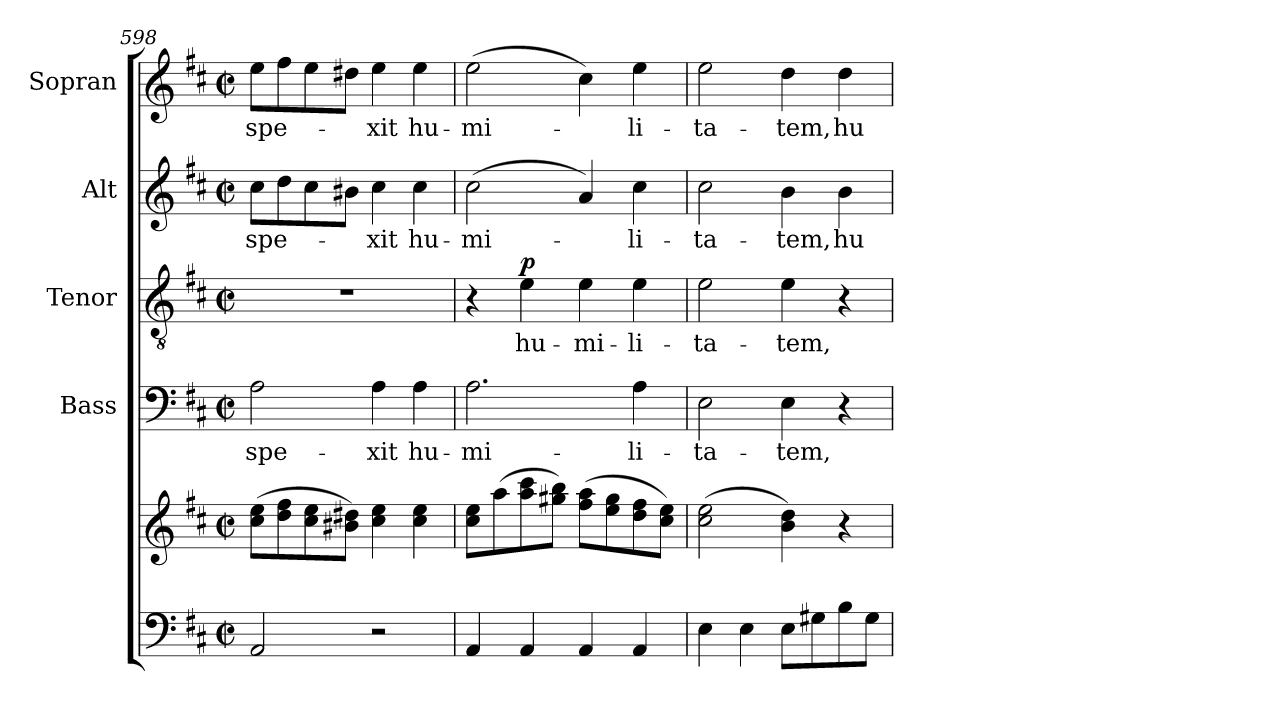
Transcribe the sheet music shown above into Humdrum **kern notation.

**kern	**kern	**kern	**text	**kern	**text	**dynam	**kern	**text	**kern	**text
*part5	*part5	*part4	*part4	*part3	*part3	*part3	*part2	*part2	*part1	*part1
*staff6	*staff5	*staff4	*staff4	*staff3	*staff3	*staff3	*staff2	*staff2	*staff1	*staff1
*	*	*I"Bass	*	*I"Tenor	*	*	*I"Alt	*	*I"Sopran	*
*	*	*I'B.	*	*I'T.	*	*	*I'A.	*	*I'S.	*
*clefF4	*clefG2	*clefF4	*	*clefGv2	*	*	*clefG2	*	*clefG2	*
*k[f#c#]	*k[f#c#]	*k[f#c#]	*	*k[f#c#]	*	*	*k[f#c#]	*	*k[f#c#]	*
*D:	*D:	*D:	*	*D:	*	*	*D:	*	*D:	*
*M2/2	*M2/2	*M2/2	*	*M2/2	*	*	*M2/2	*	*M2/2	*
*met(c|)	*met(c|)	*met(c|)	*	*met(c|)	*	*	*met(c|)	*	*met(c|)	*
=598	=598	=598	=598	=598	=598	=598	=598	=598	=598	=598
!	!	!	!LO:LY:b	!	!	!	!	!LO:LY:b	!	!LO:LY:b
2AA/	(>8cc#\ 8ee\L	2A\	-spe-	1r	.	.	8cc#\L	-spe-	8ee\L	-spe-
.	8dd\ 8ff#\	.	.	.	.	.	8dd\	.	8ff#\	.
.	8cc#\ 8ee\	.	.	.	.	.	8cc#\	.	8ee\	.
.	8b#X\ 8dd#X\J)	.	.	.	.	.	8b#X\J	.	8dd#X\J	.
!	!	!	!LO:LY:b	!	!	!	!	!LO:LY:b	!	!LO:LY:b
2r	4cc#\ 4ee\	4A\	-xit	.	.	.	4cc#\	-xit	4ee\	-xit
!	!	!	!LO:LY:b	!	!	!	!	!LO:LY:b	!	!LO:LY:b
.	4cc#\ 4ee\	4A\	hu-	.	.	.	4cc#\	hu-	4ee\	hu-
!!LO:LB:g=z
=599	=599	=599	=599	=599	=599	=599	=599	=599	=599	=599
!	!	!	!LO:LY:b	!	!	!	!	!LO:LY:b	!	!LO:LY:b
4AA/	8cc#\ 8ee\L	2.A\	-mi-	4r	.	.	(>2cc#\	-mi-	(>2ee\	-mi-
.	(>8aa\	.	.	.	.	.	.	.	.	.
!	!	!	!	!	!LO:LY:b	!LO:DY:a	!	!	!	!
4AA/	8aa\ 8ccc#\	.	.	4e\	hu-	p	.	.	.	.
.	8gg#X\ 8bb\J)	.	.	.	.	.	.	.	.	.
!	!	!	!	!	!LO:LY:b	!	!	!	!	!
4AA/	(>8ff#\ 8aa\L	.	.	4e\	-mi-	.	4a/)	.	4cc#\)	.
.	8ee\ 8gg#\	.	.	.	.	.	.	.	.	.
!	!	!	!LO:LY:b	!	!LO:LY:b	!	!	!LO:LY:b	!	!LO:LY:b
4AA/	8dd\ 8ff#\	4A\	-li-	4e\	-li-	.	4cc#\	-li-	4ee\	-li-
.	8cc#\ 8ee\J)	.	.	.	.	.	.	.	.	.
=600	=600	=600	=600	=600	=600	=600	=600	=600	=600	=600
!	!	!	!LO:LY:b	!	!LO:LY:b	!	!	!LO:LY:b	!	!LO:LY:b
4E\	(>2cc#\ 2ee\	2E\	-ta-	2e\	-ta-	.	2cc#\	-ta-	2ee\	-ta-
4E\	.	.	.	.	.	.	.	.	.	.
!	!	!	!LO:LY:b	!	!LO:LY:b	!	!	!LO:LY:b	!	!LO:LY:b
8E\L	4b\ 4dd\)	4E\	-tem,	4e\	-tem,	.	4b\	-tem,	4dd\	-tem,
8G#X\	.	.	.	.	.	.	.	.	.	.
!	!	!	!	!	!	!	!	!LO:LY:b	!	!LO:LY:b
8B\	4r	4r	.	4r	.	.	4b\	hu-	4dd\	hu-
8G#\J	.	.	.	.	.	.	.	.	.	.
=	=	=	=	=	=	=	=	=	=	=
*-	*-	*-	*-	*-	*-	*-	*-	*-	*-	*-
